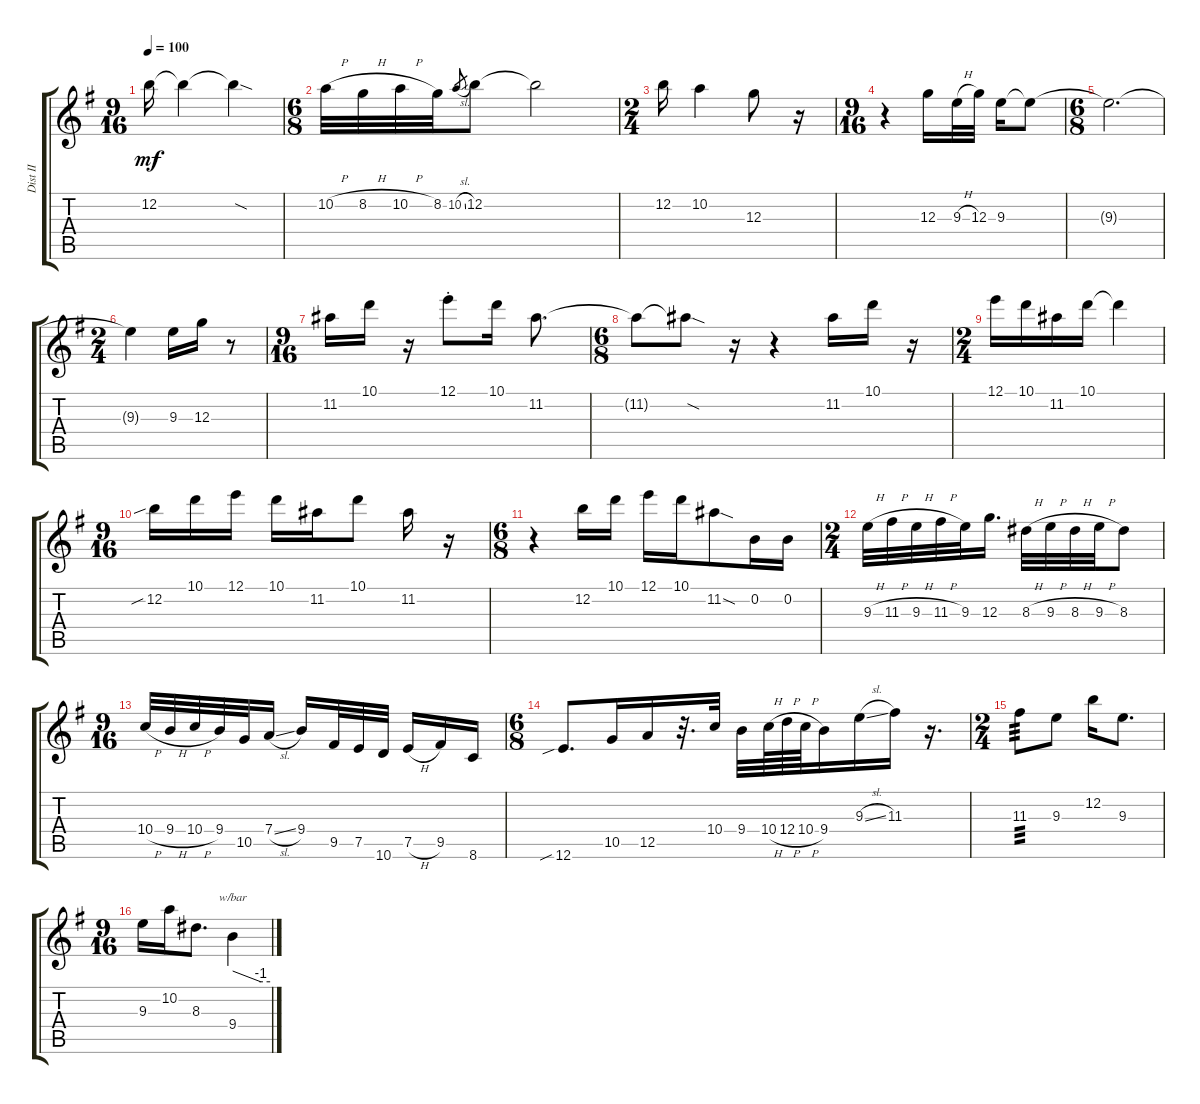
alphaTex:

\track ("Dist II" "Dist II") {instrument overdrivenguitar}
\staff {score tabs}
\tuning (E4 B3 G3 D3 A2 E2) {hide}
\ts (9 16)
\tempo 100
\clef g2
\ks g
12.2{t}.16{dy mf} 12.2{t}.4 12.2{sod t}.4 |
\ts (6 8)
10.2{h}.32 8.2{h}.32 10.2{h}.32 8.2.32 10.2{sl}.8{gr} 12.2.8 12.2{t}.2 |
\ts (2 4)
12.2.16 10.2.4 12.3.8 r.16 |
\ts (9 16)
r.4 12.3.16 9.3{h}.32 12.3.32 9.3.16 9.3{t}.8 |
\ts (6 8)
9.3{t}.2{d} |
\ts (2 4)
9.3{t}.4 9.3.16 12.3.16 r.8 |
\ts (9 16)
11.2.16 10.1.16 r.16 12.1{st}.8 10.1.16 11.2.8{d} |
\ts (6 8)
11.2{t}.8 11.2{sod t}.8 r.16 r.4 11.2.16 10.1.16 r.16 |
\ts (2 4)
12.1.16 10.1.16 11.2.16 10.1.16 10.1{t}.4 |
\ts (9 16)
12.2{sib}.16 10.1.16 12.1.16 10.1.16 11.2.16 10.1.8 11.2.16 r.16 |
\ts (6 8)
r.4 12.2.16 10.1.16 12.1.16 10.1.16 11.2{sod}.8 0.2.16 0.2.16 |
\ts (2 4)
9.3{h}.32 11.3{h}.32 9.3{h}.32 11.3{h}.32 9.3.32 12.3.16{d} 8.3{h}.32 9.3{h}.32 8.3{h}.32 9.3{h}.32 8.3.8 |
\ts (9 16)
10.4{h}.32 9.4{h}.32 10.4{h}.32 9.4.32 10.5.32 7.4{sl}.16 9.4.16 9.5.32 7.5.32 10.6.32 7.5{h}.16 9.5.16 8.6.16 |
\ts (6 8)
12.6{sib}.8{d} 10.5.16 12.5.16 r.32{d} 10.4.32 9.4.32 10.4{h}.64 12.4{h}.64 10.4{h}.64 9.4.16 9.3{sl}.16 11.3.16 r.16{d} |
\ts (2 4)
11.3.8{tp 3} 9.3.8 12.2.16 9.3.8{d} |
\ts (9 16)
9.3.16 10.2.16 8.3.8{d} 9.4.4{tbe (custom default 0 0 45 -4 60 -4)}
